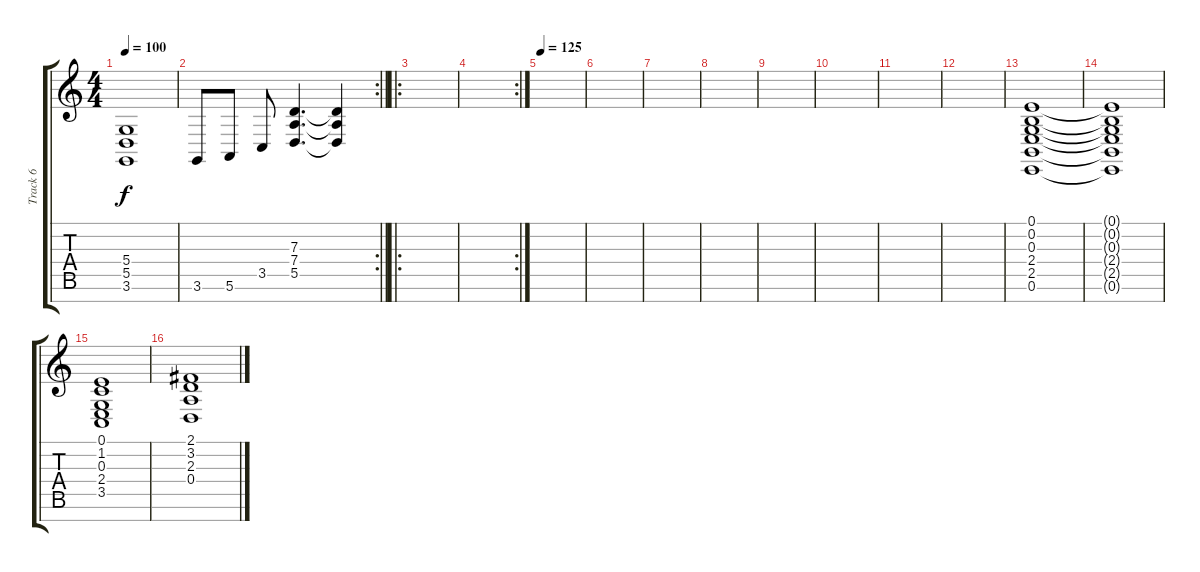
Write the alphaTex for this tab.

\track ("Track 6" "Track 6") {instrument drawbarorgan}
\staff {score tabs}
\tuning (E4 B3 G3 D3 A2 E2 B1) {hide}
\ts (4 4)
\tempo 100
\clef g2
\ks c
(5.4 5.5 3.6).1{dy f} |
\rc 2
\barLineRight lightlight
3.6.8 5.6.8 3.5.8 (7.3 7.4 5.5).4{d} (7.3{t} 7.4{t} 5.5{t}).4 |
\ro
|
\rc 2
|
\tempo 125
|
|
|
|
|
|
|
|
(0.1 0.2 0.3 2.4 2.5 0.6).1{instrument synthstrings1} |
(0.1{t} 0.2{t} 0.3{t} 2.4{t} 2.5{t} 0.6{t}).1 |
(0.1 1.2 0.3 2.4 3.5).1 |
(2.1 3.2 2.3 0.4).1
